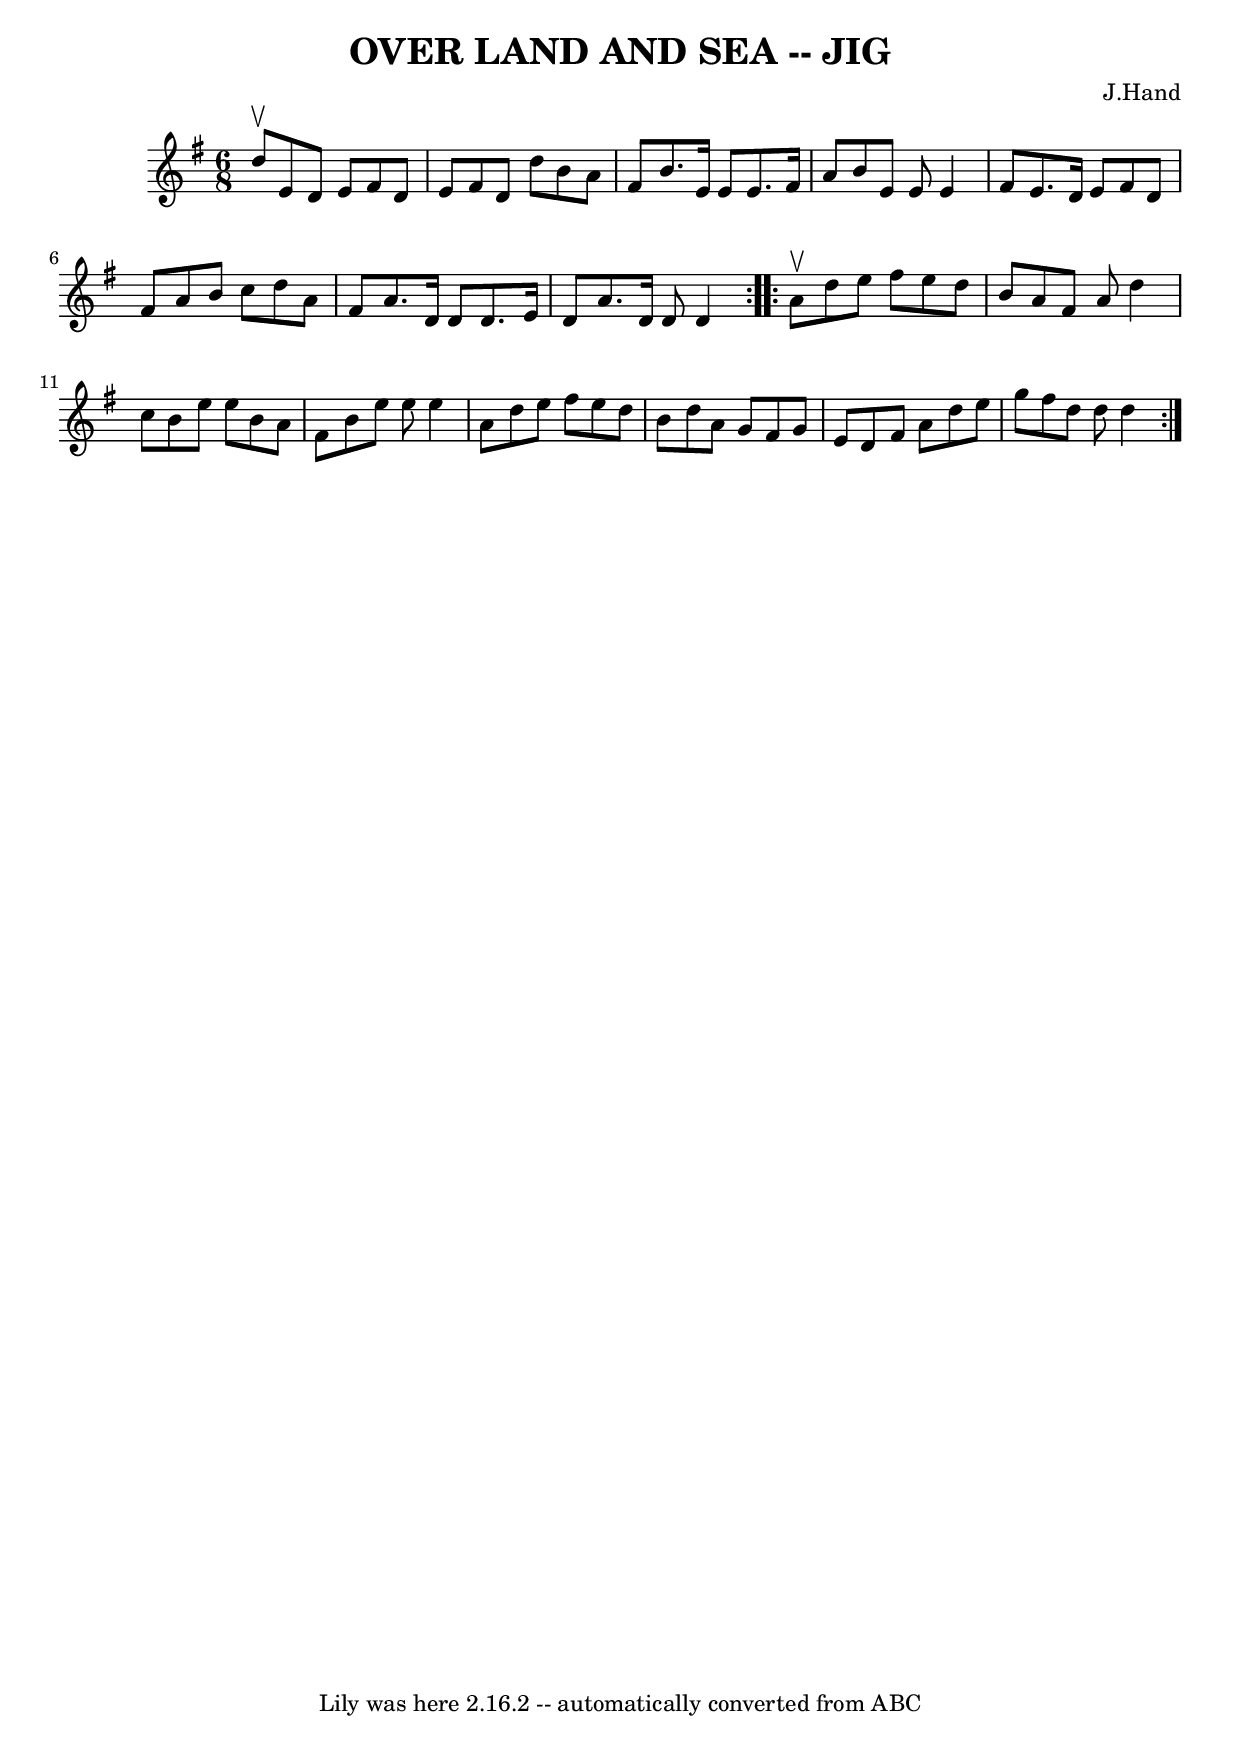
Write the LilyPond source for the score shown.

\version "2.7.40"
\include "Mammoth.ily"
\header {
	%% book = "Ryan's Mammoth Collection of Fiddle Tunes"
	composer = "J.Hand"
	crossRefNumber = "1"
	footnotes = ""
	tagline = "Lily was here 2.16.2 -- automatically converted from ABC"
	title = "OVER LAND AND SEA -- JIG"
}
voicedefault =  {


\repeat volta 2 {
\time 6/8 
\key d \mixolydian d''8^\upbow       |
 e'8 d'8 e'8  
 fis'8 d'8 e'8    |
 fis'8 d'8 d''8 b'8 a'8 fis'8 
   |
 b'8. e'16 e'8 e'8. fis'16 a'8    |
 b'8    
e'8 e'8 e'4 fis'8        |
 e'8. d'16 e'8 fis'8    
d'8 fis'8    |
 a'8 b'8 c''8 d''8 a'8 fis'8    
|
 a'8. d'16 d'8 d'8. e'16 d'8    |
 a'8.    
d'16 d'8 d'4    }     \repeat volta 2 { a'8^\upbow       |
   
d''8 e''8 fis''8 e''8 d''8 b'8    |
 a'8 fis'8 a'8 
 d''4 c''8    |
 b'8 e''8 e''8 b'8 a'8 fis'8    
|
 b'8 e''8 e''8 e''4 a'8        |
 d''8 e''8    
fis''8 e''8 d''8 b'8    |
 d''8 a'8 g'8 fis'8 g'8  
 e'8    |
 d'8 fis'8 a'8 d''8 e''8 g''8    |
   
fis''8 d''8 d''8 d''4    }   
}

\score{
    <<

	\context Staff="default"
	{
	    \voicedefault 
	}

    >>
	\layout {
	}
	\midi {}
}
